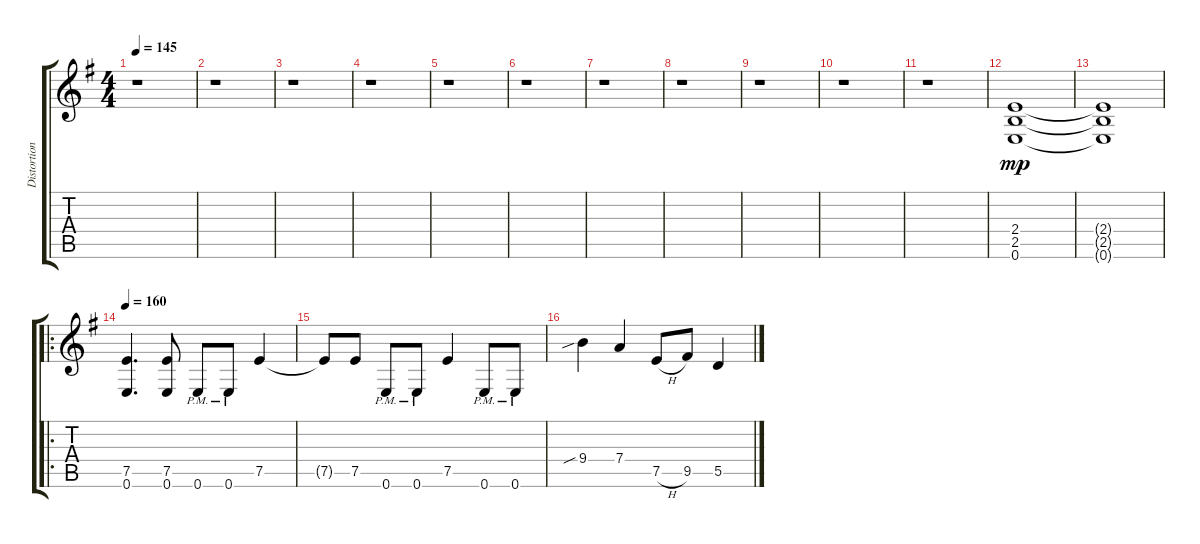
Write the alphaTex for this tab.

\track ("Distortion (Right)" "Distortion") {instrument overdrivenguitar}
\staff {score tabs}
\tuning (E4 B3 G3 D3 A2 E2) {hide}
\ts (4 4)
\tempo 145
\clef g2
\ks g
r.1{dy mp} |
r.1 |
r.1 |
r.1 |
r.1 |
r.1 |
r.1 |
r.1 |
r.1 |
r.1 |
r.1 |
(2.4 2.5 0.6).1 |
(2.4{t} 2.5{t} 0.6{t}).1 |
\ro
\tempo 160
(7.5 0.6).4{d} (7.5 0.6).8 0.6{pm}.8 0.6{pm}.8 7.5.4 |
7.5{t}.8 7.5.8 0.6{pm}.8 0.6{pm}.8 7.5.4 0.6{pm}.8 0.6{pm}.8 |
9.4{sib}.4 7.4.4 7.5{h}.8 9.5.8 5.5.4
